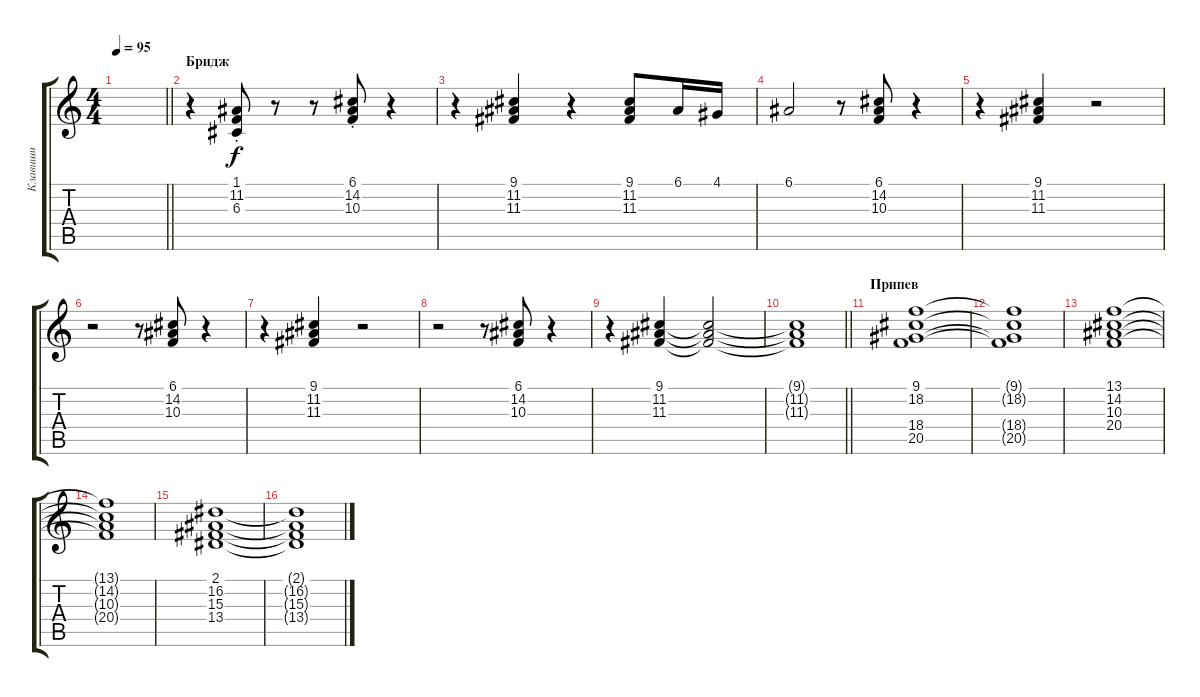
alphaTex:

\track ("Клавиши" "Клавиши") {instrument rockorgan}
\staff {score tabs}
\tuning (E4 B3 G3 D3 A2 E2) {hide}
\ts (4 4)
\tempo 95
\clef g2
\barLineRight lightlight
\ks c
|
\section ("" "Бридж")
r.4 (1.1{st} 11.2{st} 6.3{st}).8 r.8 r.8 (6.1{st} 14.2{st} 10.3{st}).8 r.4 |
r.4 (9.1 11.2 11.3).4 r.4 (9.1 11.2 11.3).8 6.1.16 4.1.16 |
6.1.2 r.8 (6.1 14.2 10.3).8 r.4 |
r.4 (9.1 11.2 11.3).4 r.2 |
r.2 r.8 (6.1 14.2 10.3).8 r.4 |
r.4 (9.1 11.2 11.3).4 r.2 |
r.2 r.8 (6.1 14.2 10.3).8 r.4 |
r.4 (9.1 11.2 11.3).4 (9.1{t} 11.2{t} 11.3{t}).2 |
\barLineRight lightlight
(9.1{t} 11.2{t} 11.3{t}).1 |
\section ("" "Припев")
(9.1 18.2 18.4 20.5).1 |
(9.1{t} 18.2{t} 18.4{t} 20.5{t}).1 |
(13.1 14.2 10.3 20.4).1 |
(13.1{t} 14.2{t} 10.3{t} 20.4{t}).1 |
(2.1 16.2 15.3 13.4).1 |
(2.1{t} 16.2{t} 15.3{t} 13.4{t}).1
